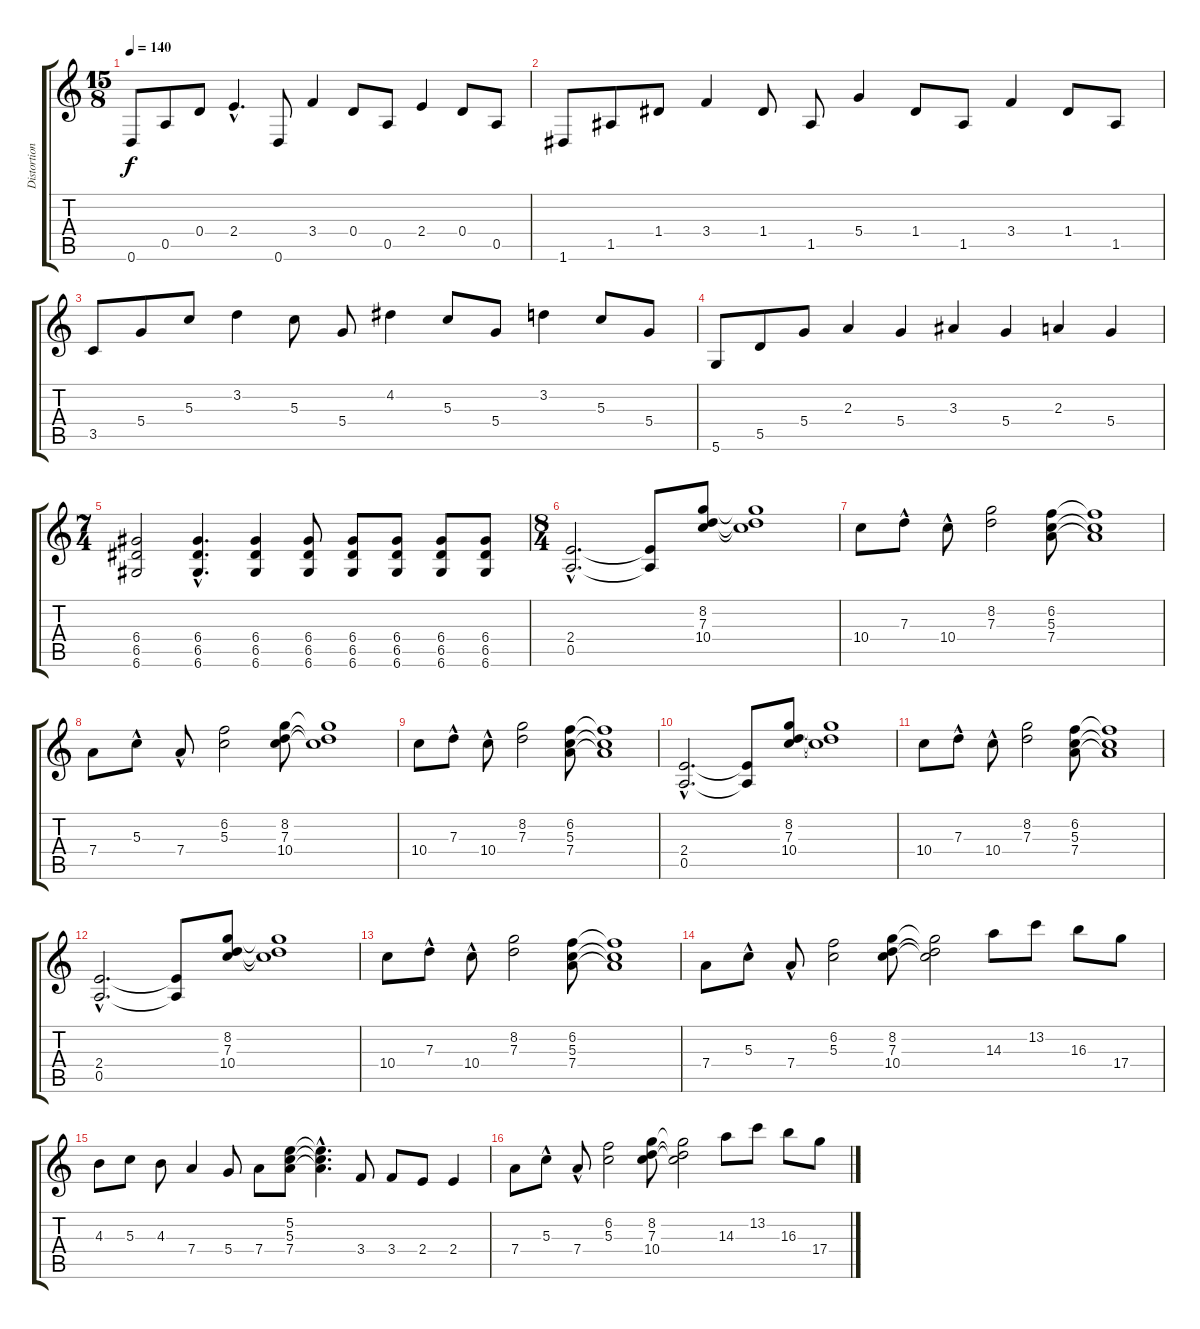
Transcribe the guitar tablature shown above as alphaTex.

\track ("Distortion Guitar" "Distortion") {instrument distortionguitar}
\staff {score tabs}
\tuning (E4 B3 G3 D3 A2 D2) {hide}
\ts (15 8)
\tempo 140
\clef g2
\ks c
0.6.8{dy f} 0.5.8 0.4.8 2.4{hac}.4{d} 0.6.8 3.4.4 0.4.8 0.5.8 2.4.4 0.4.8 0.5.8 |
1.6.8 1.5.8 1.4.8 3.4.4 1.4.8 1.5.8 5.4.4 1.4.8 1.5.8 3.4.4 1.4.8 1.5.8 |
3.5.8 5.4.8 5.3.8 3.2.4 5.3.8 5.4.8 4.2.4 5.3.8 5.4.8 3.2.4 5.3.8 5.4.8 |
5.6.8 5.5.8 5.4.8 2.3.4 5.4.4 3.3.4 5.4.4 2.3.4 5.4.4 |
\ts (7 4)
(6.4 6.5 6.6).2 (6.4{hac} 6.5{hac} 6.6{hac}).4{d} (6.4 6.5 6.6).4 (6.4 6.5 6.6).8 (6.4 6.5 6.6).8 (6.4 6.5 6.6).8 (6.4 6.5 6.6).8 (6.4 6.5 6.6).8 |
\ts (8 4)
(2.4{hac} 0.5{hac}).2{d} (2.4{t} 0.5{t}).8 (8.2 7.3 10.4).8 (8.2{t} 7.3{t} 10.4{t}).1 |
10.4.8 7.3{hac}.8 10.4{hac}.8 (8.2 7.3).2 (6.2 5.3 7.4).8 (6.2{t} 5.3{t} 7.4{t}).1 |
7.4.8 5.3{hac}.8 7.4{hac}.8 (6.2 5.3).2 (8.2 7.3 10.4).8 (8.2{t} 7.3{t} 10.4{t}).1 |
10.4.8 7.3{hac}.8 10.4{hac}.8 (8.2 7.3).2 (6.2 5.3 7.4).8 (6.2{t} 5.3{t} 7.4{t}).1 |
(2.4{hac} 0.5{hac}).2{d} (2.4{t} 0.5{t}).8 (8.2 7.3 10.4).8 (8.2{t} 7.3{t} 10.4{t}).1 |
10.4.8 7.3{hac}.8 10.4{hac}.8 (8.2 7.3).2 (6.2 5.3 7.4).8 (6.2{t} 5.3{t} 7.4{t}).1 |
(2.4{hac} 0.5{hac}).2{d} (2.4{t} 0.5{t}).8 (8.2 7.3 10.4).8 (8.2{t} 7.3{t} 10.4{t}).1 |
10.4.8 7.3{hac}.8 10.4{hac}.8 (8.2 7.3).2 (6.2 5.3 7.4).8 (6.2{t} 5.3{t} 7.4{t}).1 |
7.4.8 5.3{hac}.8 7.4{hac}.8 (6.2 5.3).2 (8.2 7.3 10.4).8 (8.2{t} 7.3{t} 10.4{t}).2 14.3.8 13.2.8 16.3.8 17.4.8 |
4.3.8 5.3.8 4.3.8 7.4.4 5.4.8 7.4.8 (5.2 5.3 7.4).8 (5.2{hac t} 5.3{hac t} 7.4{hac t}).4{d} 3.4.8 3.4.8 2.4.8 2.4.4 |
7.4.8 5.3{hac}.8 7.4{hac}.8 (6.2 5.3).2 (8.2 7.3 10.4).8 (8.2{t} 7.3{t} 10.4{t}).2 14.3.8 13.2.8 16.3.8 17.4.8
